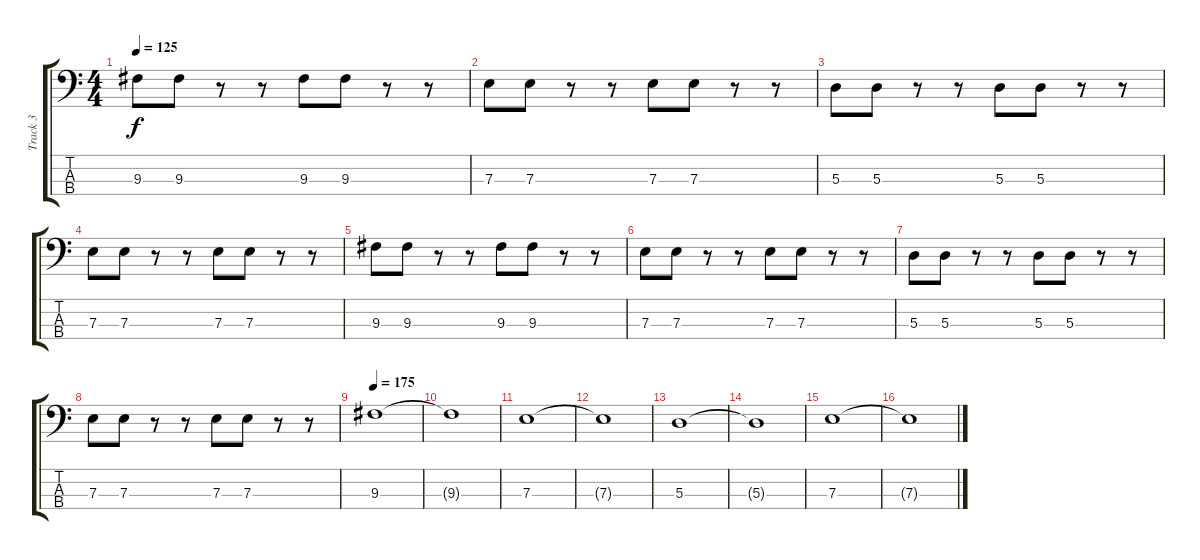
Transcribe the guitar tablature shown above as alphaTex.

\track ("Track 3" "Track 3") {instrument electricbassfinger}
\staff {score tabs}
\tuning (G2 D2 A1 D1) {hide}
\ts (4 4)
\tempo 125
\clef f4
\ks c
9.3.8{dy f} 9.3.8 r.8 r.8 9.3.8 9.3.8 r.8 r.8 |
7.3.8 7.3.8 r.8 r.8 7.3.8 7.3.8 r.8 r.8 |
5.3.8 5.3.8 r.8 r.8 5.3.8 5.3.8 r.8 r.8 |
7.3.8 7.3.8 r.8 r.8 7.3.8 7.3.8 r.8 r.8 |
9.3.8 9.3.8 r.8 r.8 9.3.8 9.3.8 r.8 r.8 |
7.3.8 7.3.8 r.8 r.8 7.3.8 7.3.8 r.8 r.8 |
5.3.8 5.3.8 r.8 r.8 5.3.8 5.3.8 r.8 r.8 |
7.3.8 7.3.8 r.8 r.8 7.3.8 7.3.8 r.8 r.8 |
\tempo 175
9.3.1 |
9.3{t}.1 |
7.3.1 |
7.3{t}.1 |
5.3.1 |
5.3{t}.1 |
7.3.1 |
7.3{t}.1
